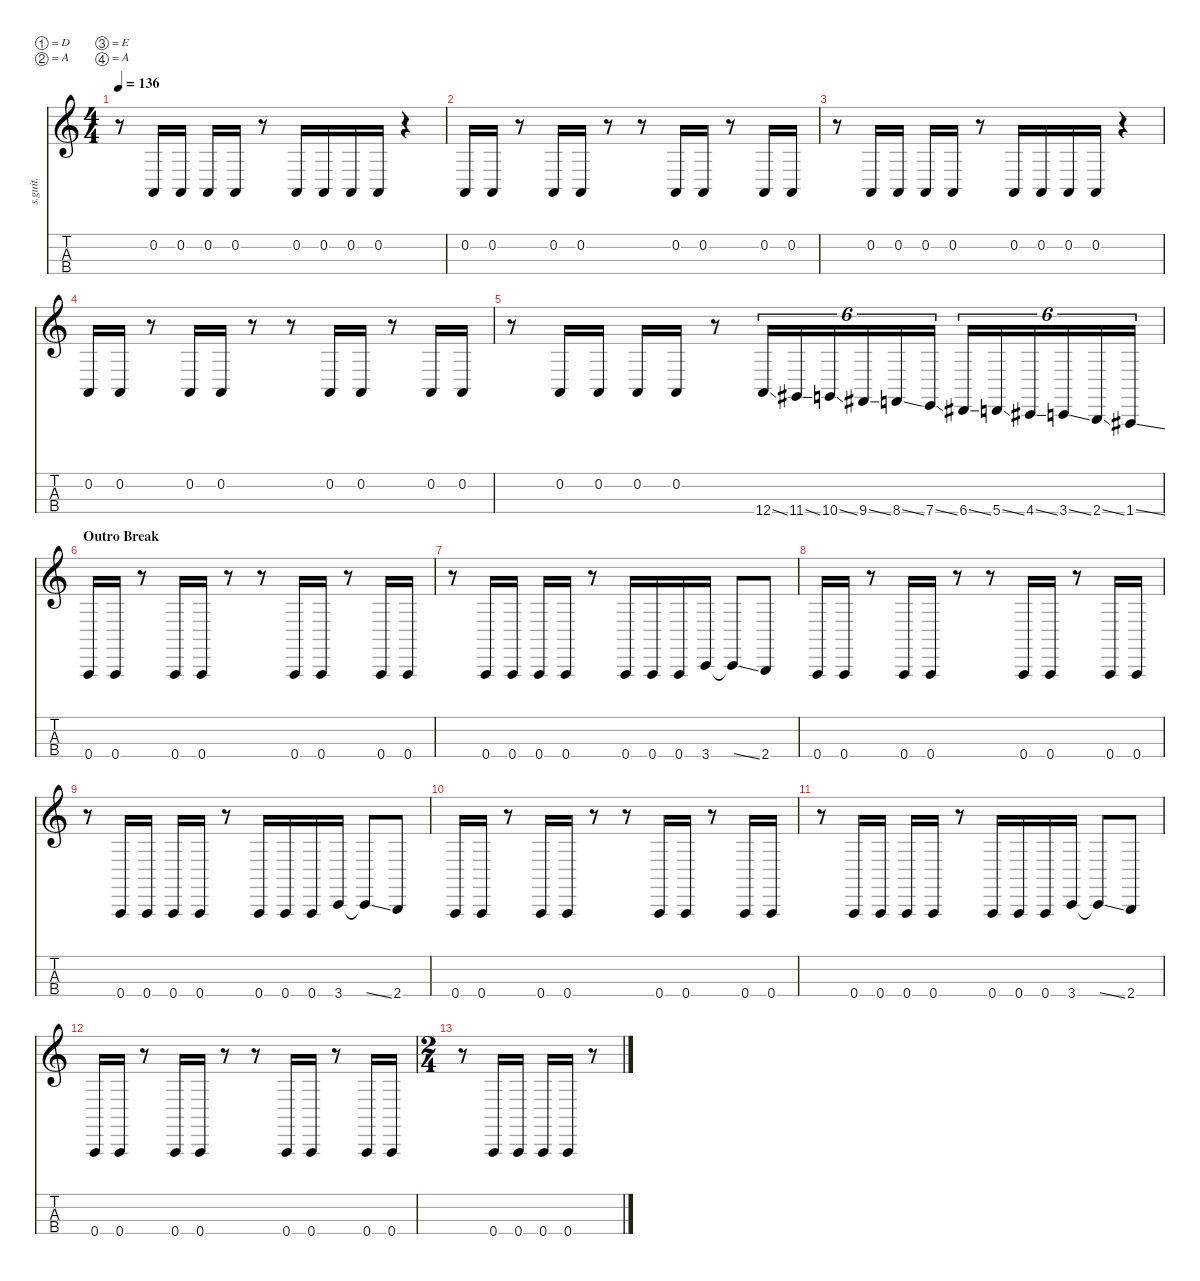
\defaultSystemsLayout 4
\hideDynamics
\bracketExtendMode nobrackets
\track ("Paul Gray" "s.guit.") {instrument electricbasspick}
\staff {score tabs}
\tuning (D2 A1 E1 A0)
\ts (4 4)
\tempo 136
\clef g2
\ks c
r.8{dy fff} 0.2.16{lyrics (0 "") lyrics (1 "") lyrics (2 "") lyrics (3 "") lyrics (4 "")} 0.2.16{lyrics (0 "") lyrics (1 "") lyrics (2 "") lyrics (3 "") lyrics (4 "")} 0.2.16{lyrics (0 "") lyrics (1 "") lyrics (2 "") lyrics (3 "") lyrics (4 "")} 0.2.16{lyrics (0 "") lyrics (1 "") lyrics (2 "") lyrics (3 "") lyrics (4 "")} r.8 0.2.16{lyrics (0 "") lyrics (1 "") lyrics (2 "") lyrics (3 "") lyrics (4 "")} 0.2.16{lyrics (0 "") lyrics (1 "") lyrics (2 "") lyrics (3 "") lyrics (4 "")} 0.2.16{lyrics (0 "") lyrics (1 "") lyrics (2 "") lyrics (3 "") lyrics (4 "")} 0.2.16{lyrics (0 "") lyrics (1 "") lyrics (2 "") lyrics (3 "") lyrics (4 "")} r.4 |
0.2.16{lyrics (0 "") lyrics (1 "") lyrics (2 "") lyrics (3 "") lyrics (4 "")} 0.2.16{lyrics (0 "") lyrics (1 "") lyrics (2 "") lyrics (3 "") lyrics (4 "")} r.8 0.2.16{lyrics (0 "") lyrics (1 "") lyrics (2 "") lyrics (3 "") lyrics (4 "")} 0.2.16{lyrics (0 "") lyrics (1 "") lyrics (2 "") lyrics (3 "") lyrics (4 "")} r.8 r.8 0.2.16{lyrics (0 "") lyrics (1 "") lyrics (2 "") lyrics (3 "") lyrics (4 "")} 0.2.16{lyrics (0 "") lyrics (1 "") lyrics (2 "") lyrics (3 "") lyrics (4 "")} r.8 0.2.16{lyrics (0 "") lyrics (1 "") lyrics (2 "") lyrics (3 "") lyrics (4 "")} 0.2.16{lyrics (0 "") lyrics (1 "") lyrics (2 "") lyrics (3 "") lyrics (4 "")} |
r.8 0.2.16{lyrics (0 "") lyrics (1 "") lyrics (2 "") lyrics (3 "") lyrics (4 "")} 0.2.16{lyrics (0 "") lyrics (1 "") lyrics (2 "") lyrics (3 "") lyrics (4 "")} 0.2.16{lyrics (0 "") lyrics (1 "") lyrics (2 "") lyrics (3 "") lyrics (4 "")} 0.2.16{lyrics (0 "") lyrics (1 "") lyrics (2 "") lyrics (3 "") lyrics (4 "")} r.8 0.2.16{lyrics (0 "") lyrics (1 "") lyrics (2 "") lyrics (3 "") lyrics (4 "")} 0.2.16{lyrics (0 "") lyrics (1 "") lyrics (2 "") lyrics (3 "") lyrics (4 "")} 0.2.16{lyrics (0 "") lyrics (1 "") lyrics (2 "") lyrics (3 "") lyrics (4 "")} 0.2.16{lyrics (0 "") lyrics (1 "") lyrics (2 "") lyrics (3 "") lyrics (4 "")} r.4 |
0.2.16{lyrics (0 "") lyrics (1 "") lyrics (2 "") lyrics (3 "") lyrics (4 "")} 0.2.16{lyrics (0 "") lyrics (1 "") lyrics (2 "") lyrics (3 "") lyrics (4 "")} r.8 0.2.16{lyrics (0 "") lyrics (1 "") lyrics (2 "") lyrics (3 "") lyrics (4 "")} 0.2.16{lyrics (0 "") lyrics (1 "") lyrics (2 "") lyrics (3 "") lyrics (4 "")} r.8 r.8 0.2.16{lyrics (0 "") lyrics (1 "") lyrics (2 "") lyrics (3 "") lyrics (4 "")} 0.2.16{lyrics (0 "") lyrics (1 "") lyrics (2 "") lyrics (3 "") lyrics (4 "")} r.8 0.2.16{lyrics (0 "") lyrics (1 "") lyrics (2 "") lyrics (3 "") lyrics (4 "")} 0.2.16{lyrics (0 "") lyrics (1 "") lyrics (2 "") lyrics (3 "") lyrics (4 "")} |
r.8 0.2.16{lyrics (0 "") lyrics (1 "") lyrics (2 "") lyrics (3 "") lyrics (4 "")} 0.2.16{lyrics (0 "") lyrics (1 "") lyrics (2 "") lyrics (3 "") lyrics (4 "")} 0.2.16{lyrics (0 "") lyrics (1 "") lyrics (2 "") lyrics (3 "") lyrics (4 "")} 0.2.16{lyrics (0 "") lyrics (1 "") lyrics (2 "") lyrics (3 "") lyrics (4 "")} r.8 12.4{ss}.16{tu (6 4) lyrics (0 "") lyrics (1 "") lyrics (2 "") lyrics (3 "") lyrics (4 "")} 11.4{ss acc #}.16{tu (6 4) lyrics (0 "") lyrics (1 "") lyrics (2 "") lyrics (3 "") lyrics (4 "")} 10.4{ss}.16{tu (6 4) lyrics (0 "") lyrics (1 "") lyrics (2 "") lyrics (3 "") lyrics (4 "")} 9.4{ss acc #}.16{tu (6 4) lyrics (0 "") lyrics (1 "") lyrics (2 "") lyrics (3 "") lyrics (4 "")} 8.4{ss}.16{tu (6 4) lyrics (0 "") lyrics (1 "") lyrics (2 "") lyrics (3 "") lyrics (4 "")} 7.4{ss}.16{tu (6 4) lyrics (0 "") lyrics (1 "") lyrics (2 "") lyrics (3 "") lyrics (4 "")} 6.4{ss acc #}.16{tu (6 4) lyrics (0 "") lyrics (1 "") lyrics (2 "") lyrics (3 "") lyrics (4 "")} 5.4{ss}.16{tu (6 4) lyrics (0 "") lyrics (1 "") lyrics (2 "") lyrics (3 "") lyrics (4 "")} 4.4{ss acc #}.16{tu (6 4) lyrics (0 "") lyrics (1 "") lyrics (2 "") lyrics (3 "") lyrics (4 "")} 3.4{ss}.16{tu (6 4) lyrics (0 "") lyrics (1 "") lyrics (2 "") lyrics (3 "") lyrics (4 "")} 2.4{ss}.16{tu (6 4) lyrics (0 "") lyrics (1 "") lyrics (2 "") lyrics (3 "") lyrics (4 "")} 1.4{ss acc #}.16{tu (6 4) lyrics (0 "") lyrics (1 "") lyrics (2 "") lyrics (3 "") lyrics (4 "")} |
\section ("" "Outro Break")
0.4.16{lyrics (0 "") lyrics (1 "") lyrics (2 "") lyrics (3 "") lyrics (4 "")} 0.4.16{lyrics (0 "") lyrics (1 "") lyrics (2 "") lyrics (3 "") lyrics (4 "")} r.8 0.4.16{lyrics (0 "") lyrics (1 "") lyrics (2 "") lyrics (3 "") lyrics (4 "")} 0.4.16{lyrics (0 "") lyrics (1 "") lyrics (2 "") lyrics (3 "") lyrics (4 "")} r.8 r.8 0.4.16{lyrics (0 "") lyrics (1 "") lyrics (2 "") lyrics (3 "") lyrics (4 "")} 0.4.16{lyrics (0 "") lyrics (1 "") lyrics (2 "") lyrics (3 "") lyrics (4 "")} r.8 0.4.16{lyrics (0 "") lyrics (1 "") lyrics (2 "") lyrics (3 "") lyrics (4 "")} 0.4.16{lyrics (0 "") lyrics (1 "") lyrics (2 "") lyrics (3 "") lyrics (4 "")} |
r.8 0.4.16{lyrics (0 "") lyrics (1 "") lyrics (2 "") lyrics (3 "") lyrics (4 "")} 0.4.16{lyrics (0 "") lyrics (1 "") lyrics (2 "") lyrics (3 "") lyrics (4 "")} 0.4.16{lyrics (0 "") lyrics (1 "") lyrics (2 "") lyrics (3 "") lyrics (4 "")} 0.4.16{lyrics (0 "") lyrics (1 "") lyrics (2 "") lyrics (3 "") lyrics (4 "")} r.8 0.4.16{lyrics (0 "") lyrics (1 "") lyrics (2 "") lyrics (3 "") lyrics (4 "")} 0.4.16{lyrics (0 "") lyrics (1 "") lyrics (2 "") lyrics (3 "") lyrics (4 "")} 0.4.16{lyrics (0 "") lyrics (1 "") lyrics (2 "") lyrics (3 "") lyrics (4 "")} 3.4.16{lyrics (0 "") lyrics (1 "") lyrics (2 "") lyrics (3 "") lyrics (4 "")} 3.4{ss t}.8{lyrics (0 "") lyrics (1 "") lyrics (2 "") lyrics (3 "") lyrics (4 "")} 2.4.8{lyrics (0 "") lyrics (1 "") lyrics (2 "") lyrics (3 "") lyrics (4 "")} |
0.4.16{lyrics (0 "") lyrics (1 "") lyrics (2 "") lyrics (3 "") lyrics (4 "")} 0.4.16{lyrics (0 "") lyrics (1 "") lyrics (2 "") lyrics (3 "") lyrics (4 "")} r.8 0.4.16{lyrics (0 "") lyrics (1 "") lyrics (2 "") lyrics (3 "") lyrics (4 "")} 0.4.16{lyrics (0 "") lyrics (1 "") lyrics (2 "") lyrics (3 "") lyrics (4 "")} r.8 r.8 0.4.16{lyrics (0 "") lyrics (1 "") lyrics (2 "") lyrics (3 "") lyrics (4 "")} 0.4.16{lyrics (0 "") lyrics (1 "") lyrics (2 "") lyrics (3 "") lyrics (4 "")} r.8 0.4.16{lyrics (0 "") lyrics (1 "") lyrics (2 "") lyrics (3 "") lyrics (4 "")} 0.4.16{lyrics (0 "") lyrics (1 "") lyrics (2 "") lyrics (3 "") lyrics (4 "")} |
r.8 0.4.16{lyrics (0 "") lyrics (1 "") lyrics (2 "") lyrics (3 "") lyrics (4 "")} 0.4.16{lyrics (0 "") lyrics (1 "") lyrics (2 "") lyrics (3 "") lyrics (4 "")} 0.4.16{lyrics (0 "") lyrics (1 "") lyrics (2 "") lyrics (3 "") lyrics (4 "")} 0.4.16{lyrics (0 "") lyrics (1 "") lyrics (2 "") lyrics (3 "") lyrics (4 "")} r.8 0.4.16{lyrics (0 "") lyrics (1 "") lyrics (2 "") lyrics (3 "") lyrics (4 "")} 0.4.16{lyrics (0 "") lyrics (1 "") lyrics (2 "") lyrics (3 "") lyrics (4 "")} 0.4.16{lyrics (0 "") lyrics (1 "") lyrics (2 "") lyrics (3 "") lyrics (4 "")} 3.4.16{lyrics (0 "") lyrics (1 "") lyrics (2 "") lyrics (3 "") lyrics (4 "")} 3.4{ss t}.8{lyrics (0 "") lyrics (1 "") lyrics (2 "") lyrics (3 "") lyrics (4 "")} 2.4.8{lyrics (0 "") lyrics (1 "") lyrics (2 "") lyrics (3 "") lyrics (4 "")} |
0.4.16{lyrics (0 "") lyrics (1 "") lyrics (2 "") lyrics (3 "") lyrics (4 "")} 0.4.16{lyrics (0 "") lyrics (1 "") lyrics (2 "") lyrics (3 "") lyrics (4 "")} r.8 0.4.16{lyrics (0 "") lyrics (1 "") lyrics (2 "") lyrics (3 "") lyrics (4 "")} 0.4.16{lyrics (0 "") lyrics (1 "") lyrics (2 "") lyrics (3 "") lyrics (4 "")} r.8 r.8 0.4.16{lyrics (0 "") lyrics (1 "") lyrics (2 "") lyrics (3 "") lyrics (4 "")} 0.4.16{lyrics (0 "") lyrics (1 "") lyrics (2 "") lyrics (3 "") lyrics (4 "")} r.8 0.4.16{lyrics (0 "") lyrics (1 "") lyrics (2 "") lyrics (3 "") lyrics (4 "")} 0.4.16{lyrics (0 "") lyrics (1 "") lyrics (2 "") lyrics (3 "") lyrics (4 "")} |
r.8 0.4.16{lyrics (0 "") lyrics (1 "") lyrics (2 "") lyrics (3 "") lyrics (4 "")} 0.4.16{lyrics (0 "") lyrics (1 "") lyrics (2 "") lyrics (3 "") lyrics (4 "")} 0.4.16{lyrics (0 "") lyrics (1 "") lyrics (2 "") lyrics (3 "") lyrics (4 "")} 0.4.16{lyrics (0 "") lyrics (1 "") lyrics (2 "") lyrics (3 "") lyrics (4 "")} r.8 0.4.16{lyrics (0 "") lyrics (1 "") lyrics (2 "") lyrics (3 "") lyrics (4 "")} 0.4.16{lyrics (0 "") lyrics (1 "") lyrics (2 "") lyrics (3 "") lyrics (4 "")} 0.4.16{lyrics (0 "") lyrics (1 "") lyrics (2 "") lyrics (3 "") lyrics (4 "")} 3.4.16{lyrics (0 "") lyrics (1 "") lyrics (2 "") lyrics (3 "") lyrics (4 "")} 3.4{ss t}.8{lyrics (0 "") lyrics (1 "") lyrics (2 "") lyrics (3 "") lyrics (4 "")} 2.4.8{lyrics (0 "") lyrics (1 "") lyrics (2 "") lyrics (3 "") lyrics (4 "")} |
0.4.16{lyrics (0 "") lyrics (1 "") lyrics (2 "") lyrics (3 "") lyrics (4 "")} 0.4.16{lyrics (0 "") lyrics (1 "") lyrics (2 "") lyrics (3 "") lyrics (4 "")} r.8 0.4.16{lyrics (0 "") lyrics (1 "") lyrics (2 "") lyrics (3 "") lyrics (4 "")} 0.4.16{lyrics (0 "") lyrics (1 "") lyrics (2 "") lyrics (3 "") lyrics (4 "")} r.8 r.8 0.4.16{lyrics (0 "") lyrics (1 "") lyrics (2 "") lyrics (3 "") lyrics (4 "")} 0.4.16{lyrics (0 "") lyrics (1 "") lyrics (2 "") lyrics (3 "") lyrics (4 "")} r.8 0.4.16{lyrics (0 "") lyrics (1 "") lyrics (2 "") lyrics (3 "") lyrics (4 "")} 0.4.16{lyrics (0 "") lyrics (1 "") lyrics (2 "") lyrics (3 "") lyrics (4 "")} |
\ts (2 4)
\beaming (8 2 2 2 2)
r.8 0.4.16{lyrics (0 "") lyrics (1 "") lyrics (2 "") lyrics (3 "") lyrics (4 "")} 0.4.16{lyrics (0 "") lyrics (1 "") lyrics (2 "") lyrics (3 "") lyrics (4 "")} 0.4.16{lyrics (0 "") lyrics (1 "") lyrics (2 "") lyrics (3 "") lyrics (4 "")} 0.4.16{lyrics (0 "") lyrics (1 "") lyrics (2 "") lyrics (3 "") lyrics (4 "")} r.8
